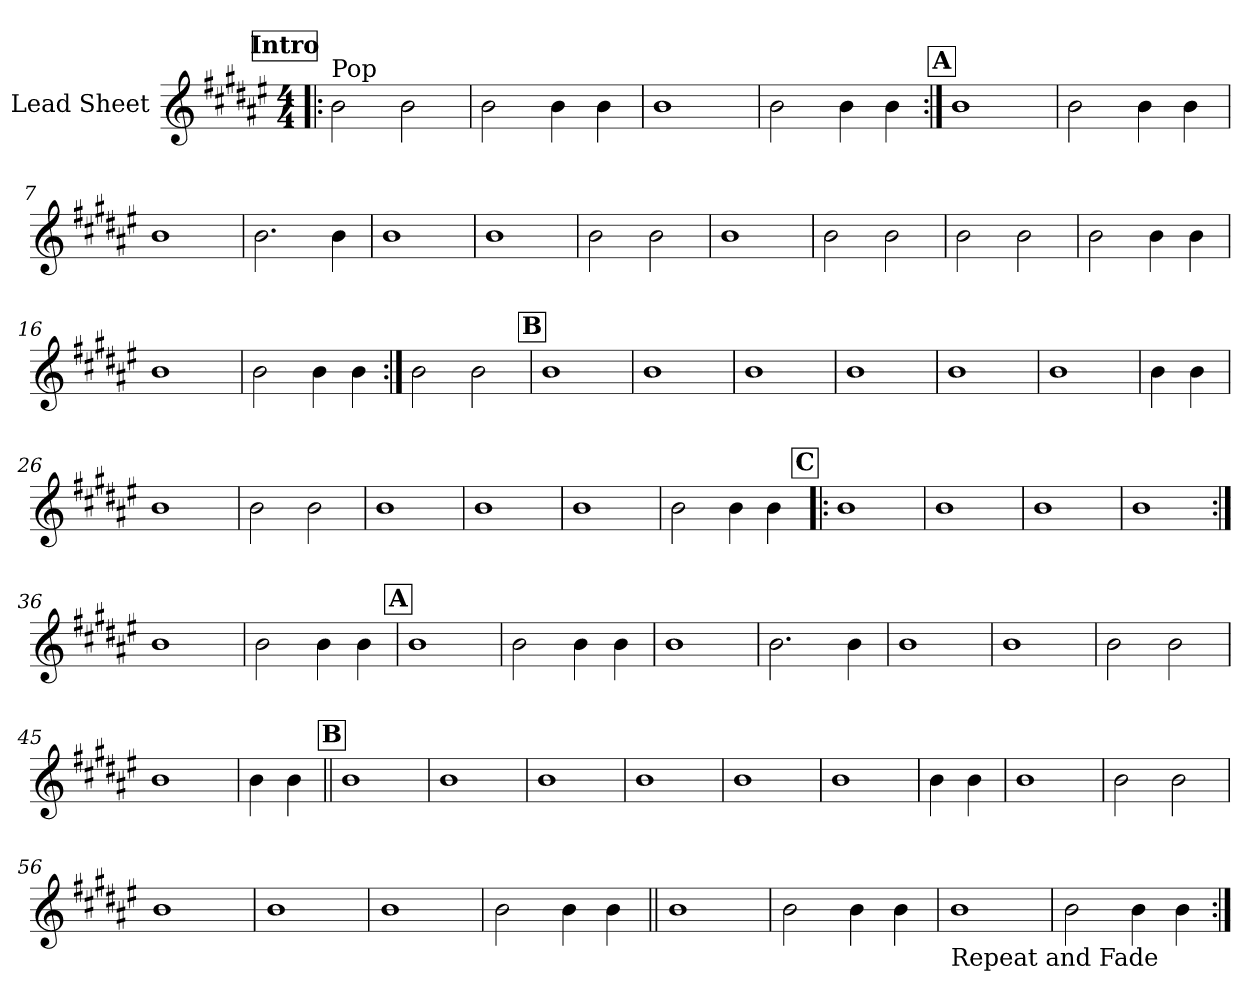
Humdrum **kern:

**kern
*part1
*staff1
*I"Lead Sheet
*clefG2
*k[f#c#g#d#a#e#]
*F#:
*M4/4
*MM115
!!LO:REH:place=s1:a:fs=14:t=Intro
=1!|:
!LO:TX:a:t=Pop
2b\
2b\
=2
2b\
4b\
4b\
=3
1b
=4
2b\
4b\
4b\
!!LO:LB:g=z
!!LO:REH:place=s1:a:fs=14:t=A
=5:|!
1b
=6
2b\
4b\
4b\
=7
1b
=8
2.b\
4b\
!!LO:LB:g=z
=9
1b
=10
1b
=11
2b\
2b\
=12
1b
!!LO:LB:g=z
=13
2b\
2b\
=14
2b\
2b\
=15
2b\
4b\
4b\
=16
1b
!!LO:LB:g=z
=17
2b\
4b\
4b\
=18:|!
2b\
2b\
!!LO:REH:place=s1:a:fs=14:t=B
=19
1b
=20
1b
=21
1b
=22
1b
!!LO:LB:g=z
=23
1b
=24
1b
=25
4b\
4b\
=26
1b
=27
2b\
2b\
=28
1b
=29
1b
!!LO:LB:g=z
=30
1b
=31
2b\
4b\
4b\
!!LO:REH:place=s1:a:fs=14:t=C
=32!|:
1b
=33
1b
=34
1b
=35
1b
!!LO:LB:g=z
=36:|!
1b
=37
2b\
4b\
4b\
!!LO:REH:place=s1:a:fs=14:t=A
=38
1b
=39
2b\
4b\
4b\
=40
1b
!!LO:LB:g=z
=41
2.b\
4b\
=42
1b
=43
1b
=44
2b\
2b\
=45
1b
=46
4b\
4b\
!!LO:LB:g=z
!!LO:REH:place=s1:a:fs=14:t=B
=47||
1b
=48
1b
=49
1b
=50
1b
=51
1b
=52
1b
=53
4b\
4b\
=54
1b
!!LO:PB:g=z
=55
2b\
2b\
=56
1b
=57
1b
=58
1b
=59
2b\
4b\
4b\
!!LO:LB:g=z
=60||
1b
=61
2b\
4b\
4b\
=62
!LO:TX:b:t=Repeat and Fade
1b
=63
2b\
4b\
4b\
=:|!
*-
